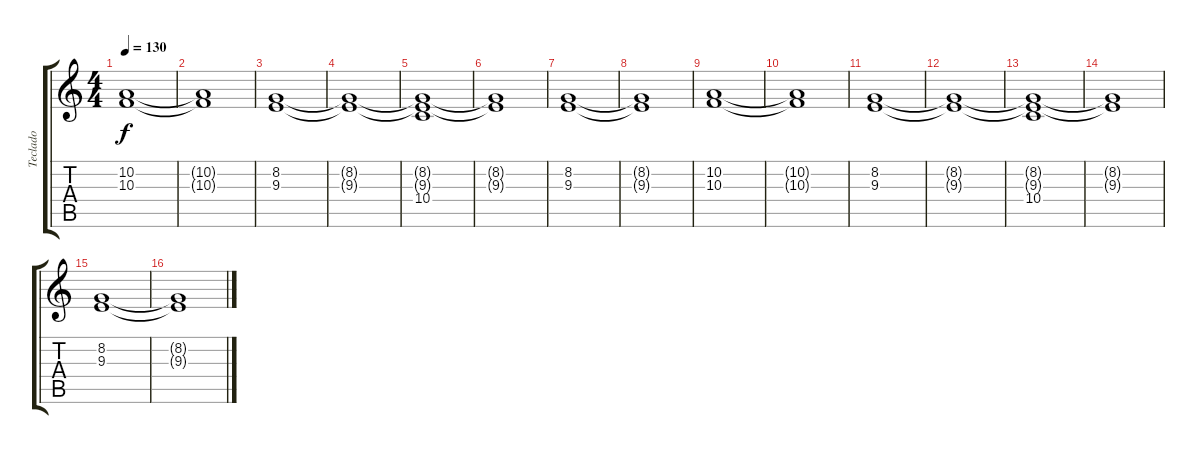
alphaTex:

\track ("Teclado" "Teclado") {instrument synthstrings1}
\staff {score tabs}
\tuning (E4 B3 G3 D3 A2 E2) {hide}
\ts (4 4)
\tempo 130
\clef g2
\ks c
(10.2 10.3).1{dy f} |
(10.2{t} 10.3{t}).1 |
(8.2 9.3).1 |
(8.2{t} 9.3{t}).1 |
(8.2{t} 9.3{t} 10.4).1 |
(8.2{t} 9.3{t}).1 |
(8.2 9.3).1 |
(8.2{t} 9.3{t}).1 |
(10.2 10.3).1 |
(10.2{t} 10.3{t}).1 |
(8.2 9.3).1 |
(8.2{t} 9.3{t}).1 |
(8.2{t} 9.3{t} 10.4).1 |
(8.2{t} 9.3{t}).1 |
(8.2 9.3).1 |
(8.2{t} 9.3{t}).1
